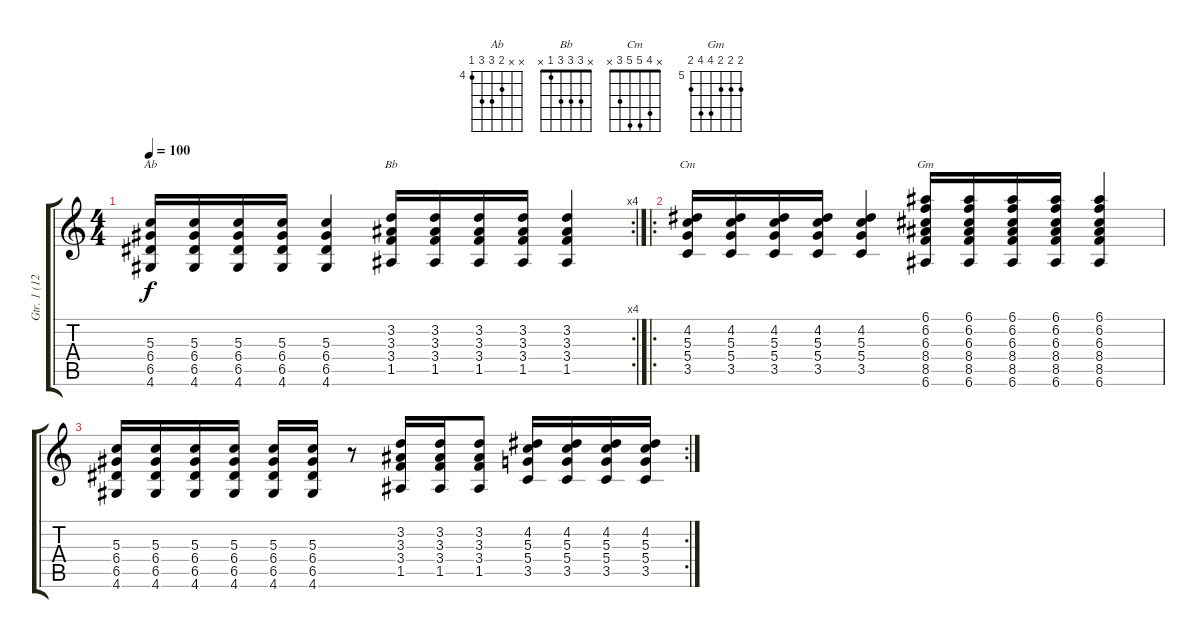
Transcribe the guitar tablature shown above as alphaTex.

\track ("Gtr. 1 (12-string acous.)" "Gtr. 1 (12") {instrument acousticguitarsteel}
\staff {score tabs}
\tuning (E4 B3 G3 D3 A2 E2) {hide}
\chord ("Ab" x x 5 6 6 4) {firstfret 4}
\chord ("Bb" x 3 3 3 1 x)
\chord ("Cm" x 4 5 5 3 x)
\chord ("Gm" 6 6 6 8 8 6) {firstfret 5}
\rc 4
\ts (4 4)
\tempo 100
\clef g2
\ks c
(5.3 6.4 6.5 4.6).16{ch "Ab" dy f} (5.3 6.4 6.5 4.6).16 (5.3 6.4 6.5 4.6).16 (5.3 6.4 6.5 4.6).16 (5.3 6.4 6.5 4.6).4 (3.2 3.3 3.4 1.5).16{ch "Bb"} (3.2 3.3 3.4 1.5).16 (3.2 3.3 3.4 1.5).16 (3.2 3.3 3.4 1.5).16 (3.2 3.3 3.4 1.5).4 |
\ro
(4.2 5.3 5.4 3.5).16{ch "Cm"} (4.2 5.3 5.4 3.5).16 (4.2 5.3 5.4 3.5).16 (4.2 5.3 5.4 3.5).16 (4.2 5.3 5.4 3.5).4 (6.1 6.2 6.3 8.4 8.5 6.6).16{ch "Gm"} (6.1 6.2 6.3 8.4 8.5 6.6).16 (6.1 6.2 6.3 8.4 8.5 6.6).16 (6.1 6.2 6.3 8.4 8.5 6.6).16 (6.1 6.2 6.3 8.4 8.5 6.6).4 |
\rc 2
(5.3 6.4 6.5 4.6).16 (5.3 6.4 6.5 4.6).16 (5.3 6.4 6.5 4.6).16 (5.3 6.4 6.5 4.6).16 (5.3 6.4 6.5 4.6).16 (5.3 6.4 6.5 4.6).16 r.8 (3.2 3.3 3.4 1.5).16 (3.2 3.3 3.4 1.5).16 (3.2 3.3 3.4 1.5).8 (4.2 5.3 5.4 3.5).16 (4.2 5.3 5.4 3.5).16 (4.2 5.3 5.4 3.5).16 (4.2 5.3 5.4 3.5).16
